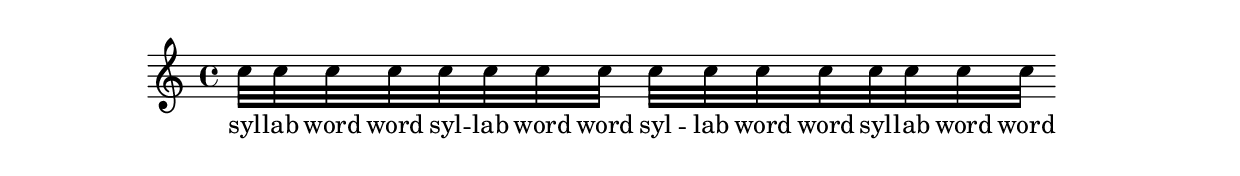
%% Do not edit this file; it is automatically
%% generated from LSR http://lsr.dsi.unimi.it
%% This file is in the public domain.
\version "2.13.29"

\header {
  lsrtags = "vocal-music"

%% Translation of GIT committish: 0b55335aeca1de539bf1125b717e0c21bb6fa31b
  texidoces = "

Si LilyPond no cree que haya sitio suficiente para un guión separador
de sílabas, lo omitirá.  Se puede sobreescribir este comportamiento
con la propiedad @code{minimum-distance} de @code{LyricHyphen}.

"
  doctitlees = "Forzar la visibilidad de los guiones separadores de sílabas"



  texidoc = "
If LilyPond does not think there is space for a hyphen, it will be
omitted.  The behaviour can be overridden with the
@code{minimum-distance} property of @code{LyricHyphen}.

"
  doctitle = "Forcing hyphens to be shown"
} % begin verbatim

\relative c'' {
  c32 c c c
  c32 c c c
  c32 c c c
  c32 c c c
}
\addlyrics {
  syl -- lab word word
  \override LyricHyphen #'minimum-distance = #1.0
  syl -- lab word word
  \override LyricHyphen #'minimum-distance = #2.0
  syl -- lab word word
  \revert LyricHyphen #'minimum-distance
  syl -- lab word word
}
